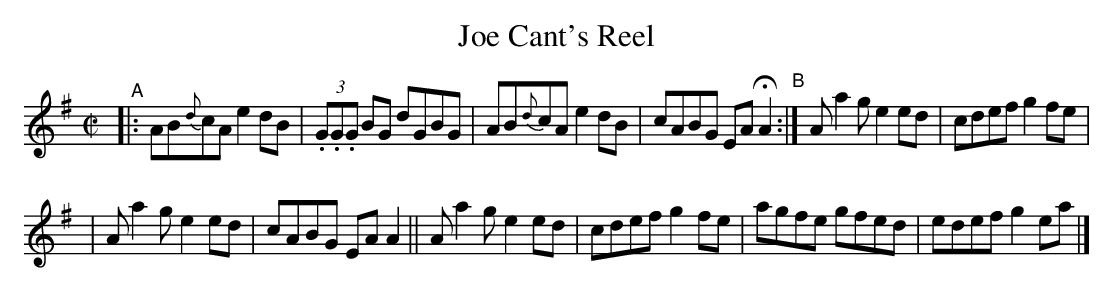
X:1
T: Joe Cant's Reel
M: C|
L: 1/8
K: Ador
"^A"\
|: AB{d}cA e2dB | (3.G.G.G BG dGBG | AB{d}cA e2dB | cABG EAHA2 "^B":| Aa2g e2ed | cdef g2fe |
| Aa2g e2ed | cABG EAA2 || Aa2g e2ed | cdef g2fe | agfe gfed | edef g2ea |]
